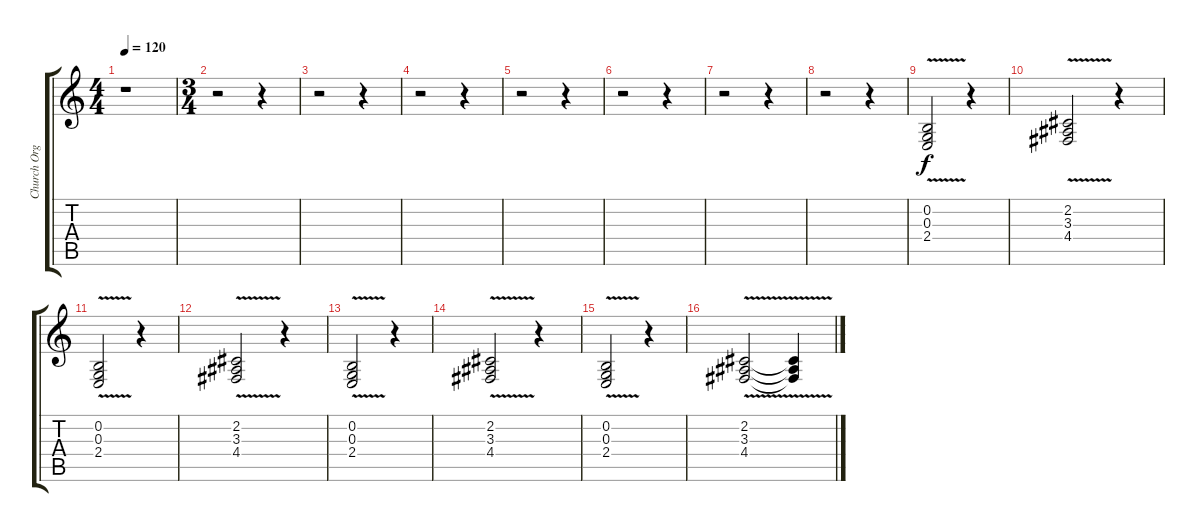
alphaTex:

\track ("Church Organ" "Church Org") {instrument churchorgan}
\staff {score tabs}
\tuning (E4 B3 G3 D3 A2 E2) {hide}
\ts (4 4)
\tempo 120
\clef g2
\ks c
r.1{dy f} |
\ts (3 4)
r.2 r.4 |
r.2 r.4 |
r.2 r.4 |
r.2 r.4 |
r.2 r.4 |
r.2 r.4 |
r.2 r.4 |
(0.2{v} 0.3{v} 2.4{v}).2{volume 10 balance 5} r.4 |
(2.2{v} 3.3{v} 4.4{v}).2{volume 5} r.4 |
(0.2{v} 0.3{v} 2.4{v}).2 r.4 |
(2.2{v} 3.3{v} 4.4{v}).2 r.4 |
(0.2{v} 0.3{v} 2.4{v}).2{volume 3} r.4 |
(2.2{v} 3.3{v} 4.4{v}).2 r.4 |
(0.2{v} 0.3{v} 2.4{v}).2 r.4 |
(2.2{v} 3.3{v} 4.4{v}).2{volume 2} (2.2{t} 3.3{t} 4.4{t}).4
